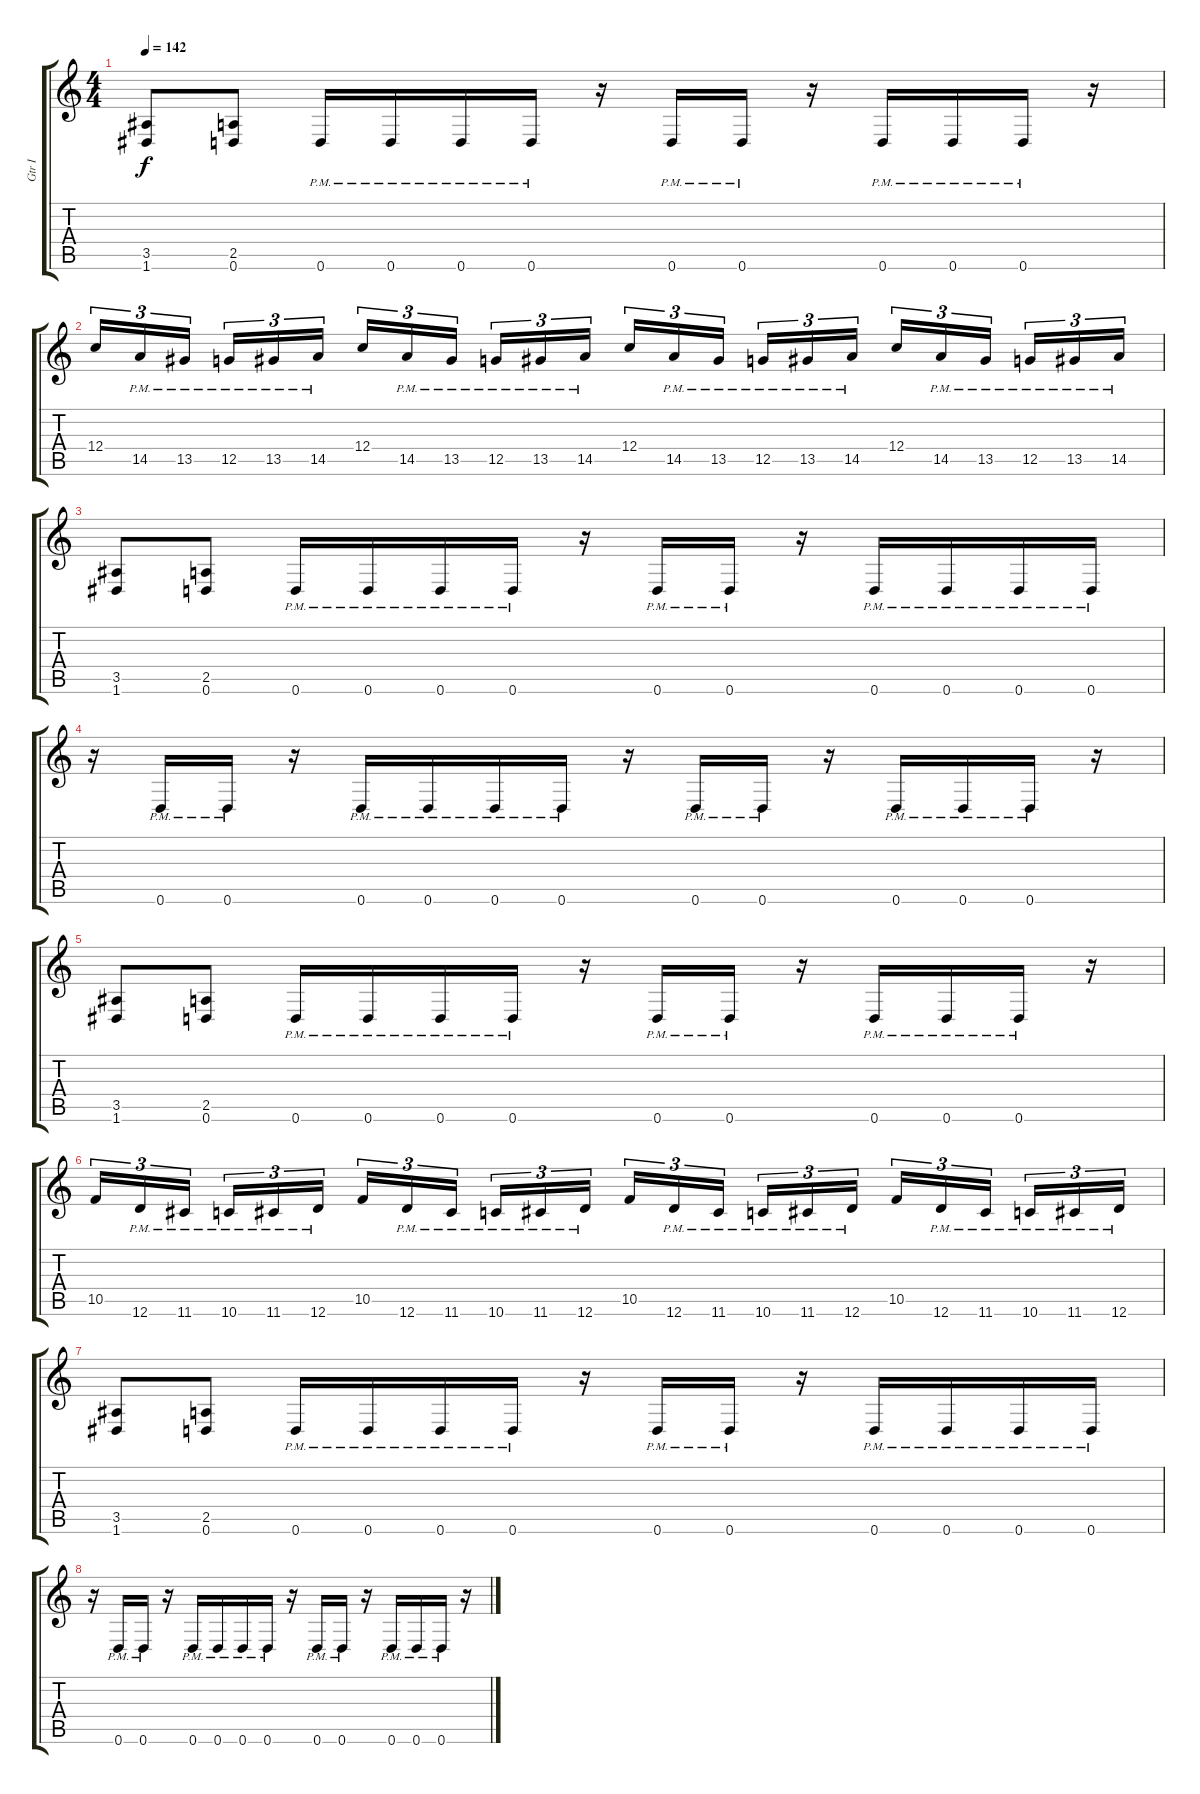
\track ("Gtr I" "Gtr I") {instrument overdrivenguitar}
\staff {score tabs}
\tuning (D4 A3 F3 C3 G2 D2) {hide}
\ts (4 4)
\tempo 142
\clef g2
\ks c
(3.5 1.6).8{dy f} (2.5 0.6).8 0.6{pm}.16 0.6{pm}.16 0.6{pm}.16 0.6{pm}.16 r.16 0.6{pm}.16 0.6{pm}.16 r.16 0.6{pm}.16 0.6{pm}.16 0.6{pm}.16 r.16 |
12.4.16{tu (3 2)} 14.5{pm}.16{tu (3 2)} 13.5{pm}.16{tu (3 2) beam splitsecondary} 12.5{pm}.16{tu (3 2)} 13.5{pm}.16{tu (3 2)} 14.5{pm}.16{tu (3 2)} 12.4.16{tu (3 2)} 14.5{pm}.16{tu (3 2)} 13.5{pm}.16{tu (3 2) beam splitsecondary} 12.5{pm}.16{tu (3 2)} 13.5{pm}.16{tu (3 2)} 14.5{pm}.16{tu (3 2)} 12.4.16{tu (3 2)} 14.5{pm}.16{tu (3 2)} 13.5{pm}.16{tu (3 2) beam splitsecondary} 12.5{pm}.16{tu (3 2)} 13.5{pm}.16{tu (3 2)} 14.5{pm}.16{tu (3 2)} 12.4.16{tu (3 2)} 14.5{pm}.16{tu (3 2)} 13.5{pm}.16{tu (3 2) beam splitsecondary} 12.5{pm}.16{tu (3 2)} 13.5{pm}.16{tu (3 2)} 14.5{pm}.16{tu (3 2)} |
(3.5 1.6).8 (2.5 0.6).8 0.6{pm}.16 0.6{pm}.16 0.6{pm}.16 0.6{pm}.16 r.16 0.6{pm}.16 0.6{pm}.16 r.16 0.6{pm}.16 0.6{pm}.16 0.6{pm}.16 0.6{pm}.16 |
r.16 0.6{pm}.16 0.6{pm}.16 r.16 0.6{pm}.16 0.6{pm}.16 0.6{pm}.16 0.6{pm}.16 r.16 0.6{pm}.16 0.6{pm}.16 r.16 0.6{pm}.16 0.6{pm}.16 0.6{pm}.16 r.16 |
(3.5 1.6).8 (2.5 0.6).8 0.6{pm}.16 0.6{pm}.16 0.6{pm}.16 0.6{pm}.16 r.16 0.6{pm}.16 0.6{pm}.16 r.16 0.6{pm}.16 0.6{pm}.16 0.6{pm}.16 r.16 |
10.5.16{tu (3 2)} 12.6{pm}.16{tu (3 2)} 11.6{pm}.16{tu (3 2) beam splitsecondary} 10.6{pm}.16{tu (3 2)} 11.6{pm}.16{tu (3 2)} 12.6{pm}.16{tu (3 2)} 10.5.16{tu (3 2)} 12.6{pm}.16{tu (3 2)} 11.6{pm}.16{tu (3 2) beam splitsecondary} 10.6{pm}.16{tu (3 2)} 11.6{pm}.16{tu (3 2)} 12.6{pm}.16{tu (3 2)} 10.5.16{tu (3 2)} 12.6{pm}.16{tu (3 2)} 11.6{pm}.16{tu (3 2) beam splitsecondary} 10.6{pm}.16{tu (3 2)} 11.6{pm}.16{tu (3 2)} 12.6{pm}.16{tu (3 2)} 10.5.16{tu (3 2)} 12.6{pm}.16{tu (3 2)} 11.6{pm}.16{tu (3 2) beam splitsecondary} 10.6{pm}.16{tu (3 2)} 11.6{pm}.16{tu (3 2)} 12.6{pm}.16{tu (3 2)} |
(3.5 1.6).8 (2.5 0.6).8 0.6{pm}.16 0.6{pm}.16 0.6{pm}.16 0.6{pm}.16 r.16 0.6{pm}.16 0.6{pm}.16 r.16 0.6{pm}.16 0.6{pm}.16 0.6{pm}.16 0.6{pm}.16 |
r.16 0.6{pm}.16 0.6{pm}.16 r.16 0.6{pm}.16 0.6{pm}.16 0.6{pm}.16 0.6{pm}.16 r.16 0.6{pm}.16 0.6{pm}.16 r.16 0.6{pm}.16 0.6{pm}.16 0.6{pm}.16 r.16
